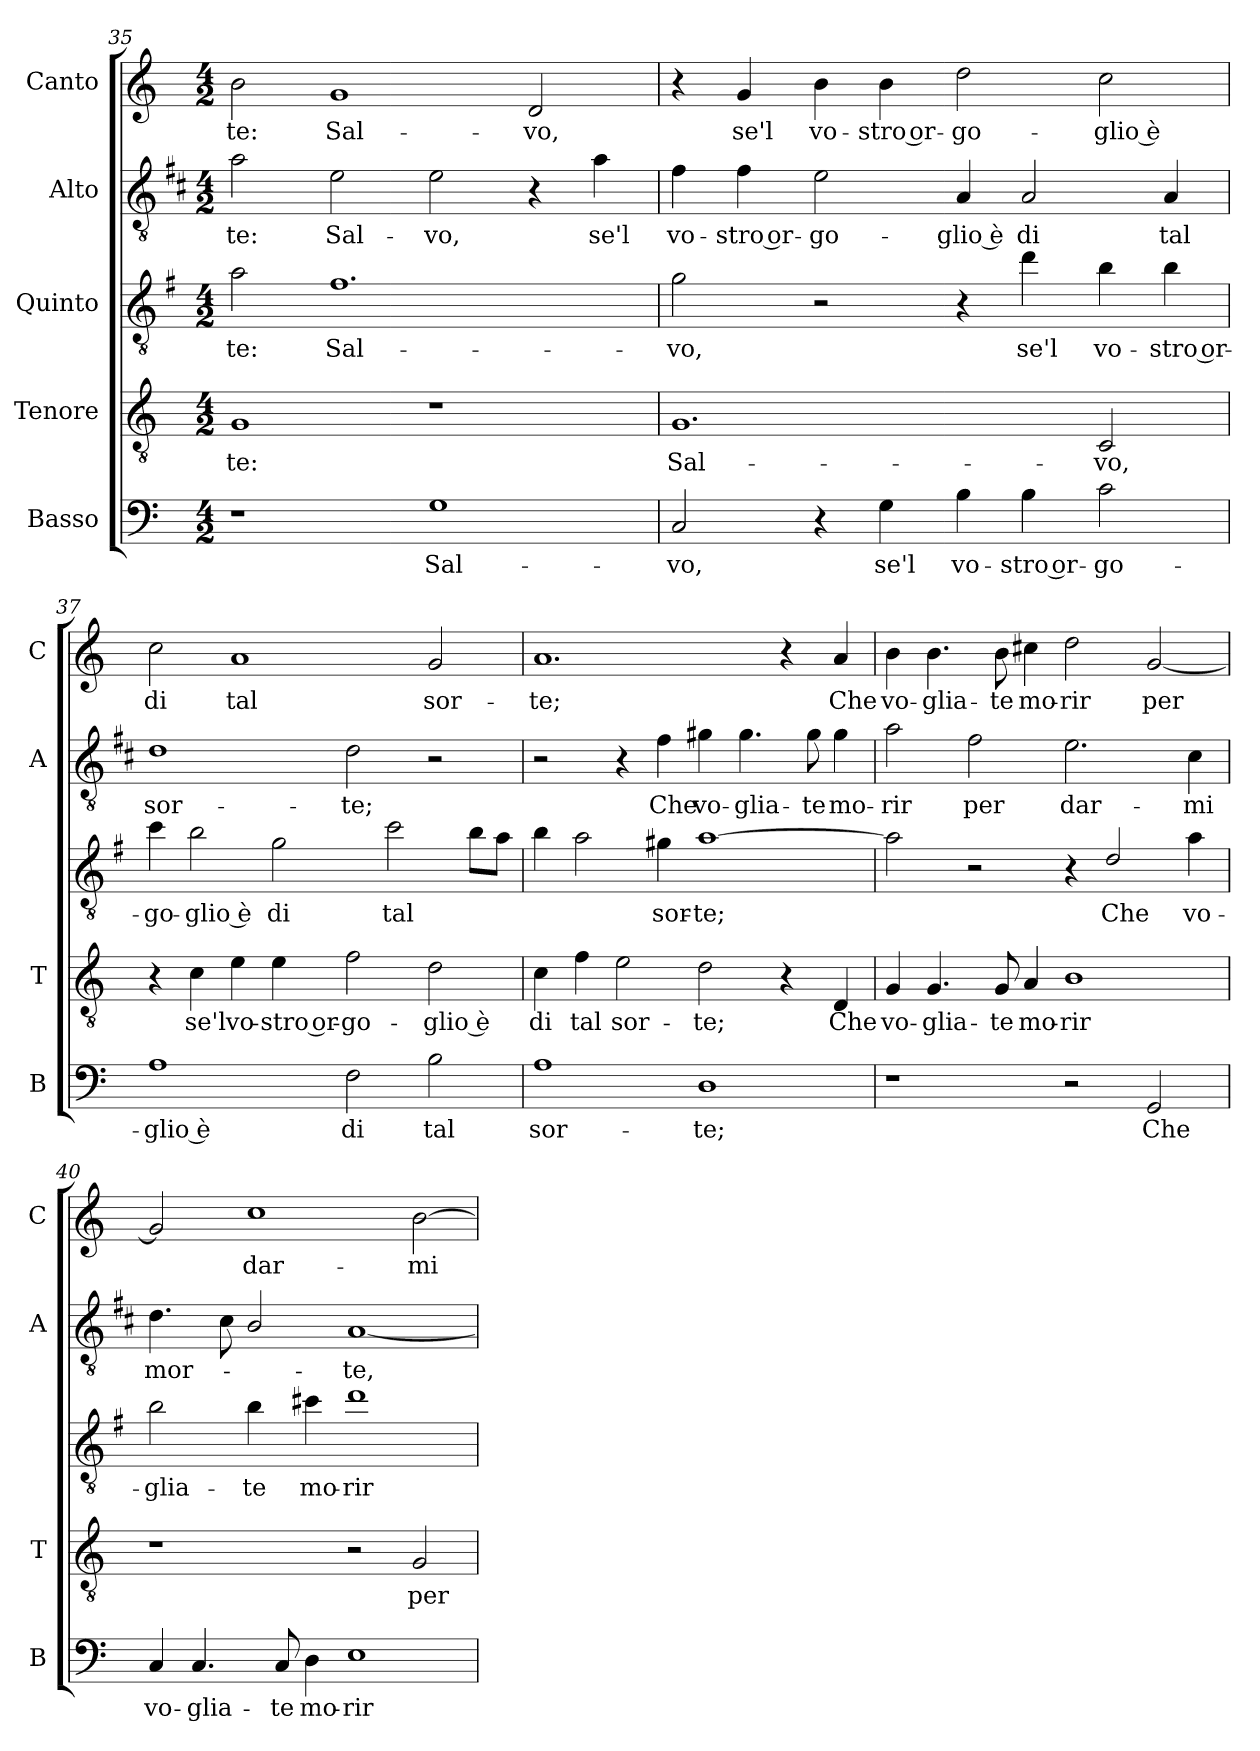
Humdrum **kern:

**kern	**text	**kern	**text	**kern	**text	**kern	**text	**kern	**text
*part5	*part5	*part4	*part4	*part3	*part3	*part2	*part2	*part1	*part1
*staff5	*staff5	*staff4	*staff4	*staff3	*staff3	*staff2	*staff2	*staff1	*staff1
*I"Basso	*	*I"Tenore	*	*I"Quinto	*	*I"Alto	*	*I"Canto	*
*I'B	*	*I'T	*	*	*	*I'A	*	*I'C	*
!!LO:LB:g=z
*clefF4	*	*clefGv2	*	*clefGv2	*	*clefGv2	*	*clefG2	*
*	*	*	*	*ITrd4c7	*	*ITrd1c2	*	*	*
*k[]	*	*k[]	*	*k[]	*	*k[]	*	*k[]	*
*C:	*	*C:	*	*C:	*	*C:	*	*C:	*
*M4/2	*	*M4/2	*	*M4/2	*	*M4/2	*	*M4/2	*
=35	=35	=35	=35	=35	=35	=35	=35	=35	=35
!	!	!	!LO:LY:b	!	!LO:LY:b	!	!LO:LY:b	!	!LO:LY:b
1r	.	1G	-te:	2d\	-te:	2g\	-te:	2b\	-te:
!	!	!	!	!	!LO:LY:b	!	!LO:LY:b	!	!LO:LY:b
.	.	.	.	1.B	Sal-	2d\	Sal-	1g	Sal-
!	!LO:LY:b	!	!	!	!	!	!LO:LY:b	!	!
1G	Sal-	1r	.	.	.	2d\	-vo,	.	.
!	!	!	!	!	!	!	!	!	!LO:LY:b
.	.	.	.	.	.	4r	.	2d/	-vo,
!	!	!	!	!	!	!	!LO:LY:b	!	!
.	.	.	.	.	.	4g\	se'l	.	.
=36	=36	=36	=36	=36	=36	=36	=36	=36	=36
!	!LO:LY:b	!	!LO:LY:b	!	!LO:LY:b	!	!LO:LY:b	!	!
2C/	-vo,	1.G	Sal-	2c\	-vo,	4e\	vo-	4r	.
!	!	!	!	!	!	!	!LO:LY:b	!	!LO:LY:b
.	.	.	.	.	.	4e\	-stro or-	4g/	se'l
!	!	!	!	!	!	!	!LO:LY:b	!	!LO:LY:b
4r	.	.	.	2r	.	2d\	-go-	4b\	vo-
!	!LO:LY:b	!	!	!	!	!	!	!	!LO:LY:b
4G\	se'l	.	.	.	.	.	.	4b\	-stro or-
!	!LO:LY:b	!	!	!	!	!	!LO:LY:b	!	!LO:LY:b
4B\	vo-	.	.	4r	.	4G/	-glio è	2dd\	-go-
!	!LO:LY:b	!	!	!	!LO:LY:b	!	!LO:LY:b	!	!
4B\	-stro or-	.	.	4g\	se'l	2G/	di	.	.
!	!LO:LY:b	!	!LO:LY:b	!	!LO:LY:b	!	!	!	!LO:LY:b
2c\	-go-	2C/	-vo,	4e\	vo-	.	.	2cc\	-glio è
!	!	!	!	!	!LO:LY:b	!	!LO:LY:b	!	!
.	.	.	.	4e\	-stro or-	4G/	tal	.	.
=37	=37	=37	=37	=37	=37	=37	=37	=37	=37
!	!LO:LY:b	!	!	!	!LO:LY:b	!	!LO:LY:b	!	!LO:LY:b
1A	-glio è	4r	.	4f\	-go-	1c	sor-	2cc\	di
!	!	!	!LO:LY:b	!	!LO:LY:b	!	!	!	!
.	.	4c\	se'l	2e\	-glio è	.	.	.	.
!	!	!	!LO:LY:b	!	!	!	!	!	!LO:LY:b
.	.	4e\	vo-	.	.	.	.	1a	tal
!	!	!	!LO:LY:b	!	!LO:LY:b	!	!	!	!
.	.	4e\	-stro or-	2c\	di	.	.	.	.
!	!LO:LY:b	!	!LO:LY:b	!	!	!	!LO:LY:b	!	!
2F\	di	2f\	-go-	.	.	2c\	-te;	.	.
!	!	!	!	!	!LO:LY:b	!	!	!	!
.	.	.	.	2f\	tal	.	.	.	.
!	!LO:LY:b	!	!LO:LY:b	!	!	!	!	!	!LO:LY:b
2B\	tal	2d\	-glio è	.	.	2r	.	2g/	sor-
.	.	.	.	8e\L	.	.	.	.	.
.	.	.	.	8d\J	.	.	.	.	.
!!LO:PB:g=z
=38	=38	=38	=38	=38	=38	=38	=38	=38	=38
!	!LO:LY:b	!	!LO:LY:b	!	!	!	!	!	!LO:LY:b
1A	sor-	4c\	di	4e\	.	2r	.	1.a	-te;
!	!	!	!LO:LY:b	!	!	!	!	!	!
.	.	4f\	tal	2d\	.	.	.	.	.
!	!	!	!LO:LY:b	!	!	!	!	!	!
.	.	2e\	sor-	.	.	4r	.	.	.
!	!	!	!	!	!LO:LY:b	!	!LO:LY:b	!	!
.	.	.	.	4c#X\	sor-	4e\	Che	.	.
!	!LO:LY:b	!	!LO:LY:b	!	!LO:LY:b	!	!LO:LY:b	!	!
1D	-te;	2d\	-te;	[1d	-te;	4f#X\	vo-	.	.
!	!	!	!	!	!	!	!LO:LY:b	!	!
.	.	.	.	.	.	4.f#\	-glia-	.	.
.	.	4r	.	.	.	.	.	4r	.
!	!	!	!	!	!	!	!LO:LY:b	!	!
.	.	.	.	.	.	8f#\	-te	.	.
!	!	!	!LO:LY:b	!	!	!	!LO:LY:b	!	!LO:LY:b
.	.	4D/	Che	.	.	4f#\	mo-	4a/	Che
=39	=39	=39	=39	=39	=39	=39	=39	=39	=39
!	!	!	!LO:LY:b	!	!	!	!LO:LY:b	!	!LO:LY:b
1r	.	4G/	vo-	2d\]	.	2g\	-rir	4b\	vo-
!	!	!	!LO:LY:b	!	!	!	!	!	!LO:LY:b
.	.	4.G/	-glia-	.	.	.	.	4.b\	-glia-
!	!	!	!	!	!	!	!LO:LY:b	!	!
.	.	.	.	2r	.	2e\	per	.	.
!	!	!	!LO:LY:b	!	!	!	!	!	!LO:LY:b
.	.	8G/	-te	.	.	.	.	8b\	-te
!	!	!	!LO:LY:b	!	!	!	!	!	!LO:LY:b
.	.	4A/	mo-	.	.	.	.	4cc#X\	mo-
!	!	!	!LO:LY:b	!	!	!	!LO:LY:b	!	!LO:LY:b
2r	.	1B	-rir	4r	.	2.d\	dar-	2dd\	-rir
!	!	!	!	!	!LO:LY:b	!	!	!	!
.	.	.	.	2G/	Che	.	.	.	.
!	!LO:LY:b	!	!	!	!	!	!	!	!LO:LY:b
2GG/	Che	.	.	.	.	.	.	[2g/	per
!	!	!	!	!	!LO:LY:b	!	!LO:LY:b	!	!
.	.	.	.	4d\	vo-	4B\	-mi	.	.
=40	=40	=40	=40	=40	=40	=40	=40	=40	=40
!	!LO:LY:b	!	!	!	!LO:LY:b	!	!LO:LY:b	!	!
4C/	vo-	1r	.	2e\	-glia-	4.c\	mor-	2g/]	.
!	!LO:LY:b	!	!	!	!	!	!	!	!
4.C/	-glia-	.	.	.	.	.	.	.	.
.	.	.	.	.	.	8B\	.	.	.
!	!	!	!	!	!LO:LY:b	!	!	!	!LO:LY:b
.	.	.	.	4e\	-te	2A/	.	1cc	dar-
!	!LO:LY:b	!	!	!	!	!	!	!	!
8C/	-te	.	.	.	.	.	.	.	.
!	!LO:LY:b	!	!	!	!LO:LY:b	!	!	!	!
4D\	mo-	.	.	4f#X\	mo-	.	.	.	.
!	!LO:LY:b	!	!	!	!LO:LY:b	!	!LO:LY:b	!	!
1E	-rir	2r	.	1g	-rir	[1G	-te,	.	.
!	!	!	!LO:LY:b	!	!	!	!	!	!LO:LY:b
.	.	2G/	per	.	.	.	.	[2b\	-mi
=	=	=	=	=	=	=	=	=	=
*-	*-	*-	*-	*-	*-	*-	*-	*-	*-
